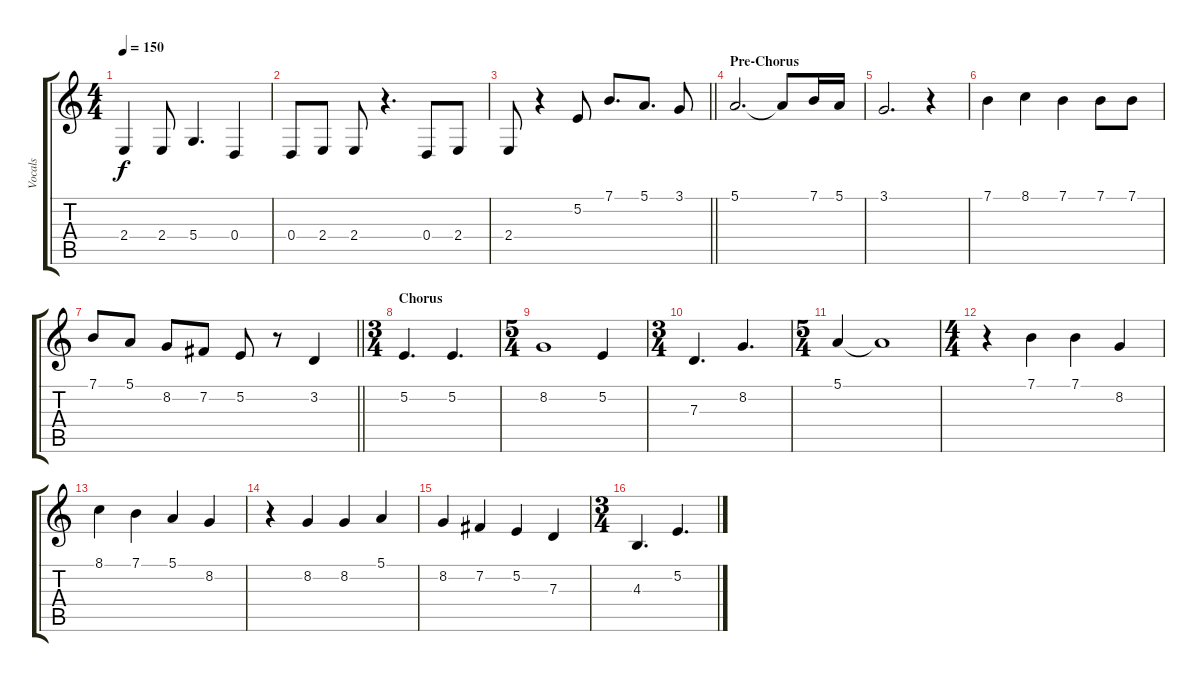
\track ("Vocals" "Vocals") {instrument flute}
\staff {score tabs}
\tuning (E4 B3 G3 D3 A2 E2) {hide}
\ts (4 4)
\tempo 150
\clef g2
\ks c
2.4.4{dy f} 2.4.8 5.4.4{d} 0.4.4 |
0.4.8 2.4.8 2.4.8 r.4{d} 0.4.8 2.4.8 |
\barLineRight lightlight
2.4.8 r.4 5.2.8 7.1.8{d} 5.1.8{d} 3.1.8 |
\section ("" "Pre-Chorus")
5.1.2{d} 5.1{t}.8 7.1.16 5.1.16 |
3.1.2{d} r.4 |
7.1.4 8.1.4 7.1.4 7.1.8 7.1.8 |
\barLineRight lightlight
7.1.8 5.1.8 8.2.8 7.2.8 5.2.8 r.8 3.2.4 |
\ts (3 4)
\section ("" "Chorus")
5.2.4{d} 5.2.4{d} |
\ts (5 4)
8.2.1 5.2.4 |
\ts (3 4)
7.3.4{d} 8.2.4{d} |
\ts (5 4)
5.1.4 5.1{t}.1 |
\ts (4 4)
r.4 7.1.4 7.1.4 8.2.4 |
8.1.4 7.1.4 5.1.4 8.2.4 |
r.4 8.2.4 8.2.4 5.1.4 |
8.2.4 7.2.4 5.2.4 7.3.4 |
\ts (3 4)
4.3.4{d} 5.2.4{d}
